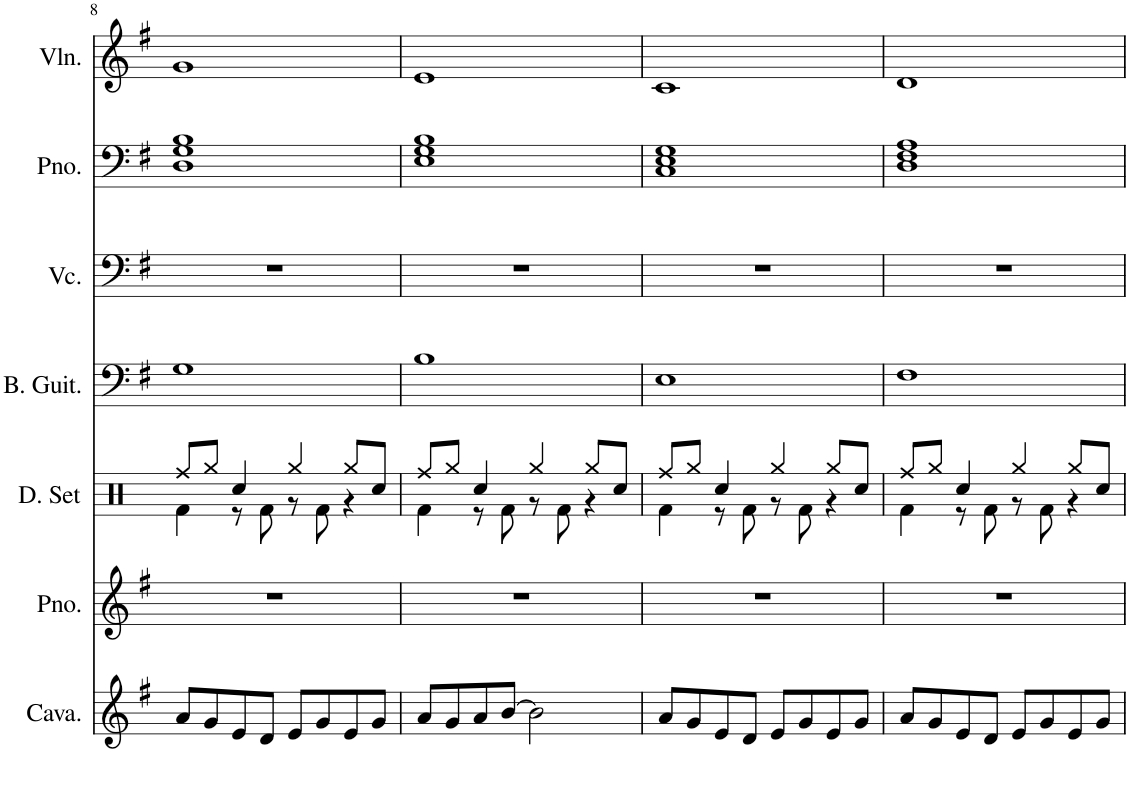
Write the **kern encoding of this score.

**kern	**kern	**kern	**kern	**kern	**kern	**kern
*part7	*part6	*part5	*part4	*part3	*part2	*part1
*staff7	*staff6	*staff5	*staff4	*staff3	*staff2	*staff1
*I"Cavaquinho, Dirty Jazz Guitar	*I"Piano, Acoustic Piano	*I"Drumset, Studio Drum Kit	*I"Bass Guitar, Pick Bass	*I"Violoncello, Cello	*I"Piano, Dig In	*I"Violin, Violin
*I'Cava.	*I'Pno.	*I'D. Set	*I'B. Guit.	*I'Vc.	*I'Pno.	*I'Vln.
!!LO:PB:g=z
*clefG2	*clefG2	*clefX	*clefF4	*clefF4	*clefF4	*clefG2
*	*	*	*Trd7c12	*	*	*
*k[f#]	*k[f#]	*k[]	*k[f#]	*k[f#]	*k[f#]	*k[f#]
*M4/4	*M4/4	*M4/4	*M4/4	*M4/4	*M4/4	*M4/4
=8	=8	=8	=8	=8	=8	=8
*	*	*^	*	*	*	*
8a/L	1r	8Rff/L	4Rf\	1G	1r	1D 1G 1B	1g
8g/	.	8Rgg/J	.	.	.	.	.
8e/	.	4Rcc/	8r	.	.	.	.
8d/J	.	.	8Rf\	.	.	.	.
8e/L	.	4Rgg/	8r	.	.	.	.
8g/	.	.	8Rf\	.	.	.	.
8e/	.	8Rgg/L	4r	.	.	.	.
8g/J	.	8Rcc/J	.	.	.	.	.
=9	=9	=9	=9	=9	=9	=9	=9
8a/L	1r	8Rff/L	4Rf\	1B	1r	1E 1G 1B	1e
8g/	.	8Rgg/J	.	.	.	.	.
8a/	.	4Rcc/	8r	.	.	.	.
[8b/J	.	.	8Rf\	.	.	.	.
2b\]	.	4Rgg/	8r	.	.	.	.
.	.	.	8Rf\	.	.	.	.
.	.	8Rgg/L	4r	.	.	.	.
.	.	8Rcc/J	.	.	.	.	.
=10	=10	=10	=10	=10	=10	=10	=10
8a/L	1r	8Rff/L	4Rf\	1E	1r	1C 1E 1G	1c
8g/	.	8Rgg/J	.	.	.	.	.
8e/	.	4Rcc/	8r	.	.	.	.
8d/J	.	.	8Rf\	.	.	.	.
8e/L	.	4Rgg/	8r	.	.	.	.
8g/	.	.	8Rf\	.	.	.	.
8e/	.	8Rgg/L	4r	.	.	.	.
8g/J	.	8Rcc/J	.	.	.	.	.
=11	=11	=11	=11	=11	=11	=11	=11
8a/L	1r	8Rff/L	4Rf\	1F#	1r	1D 1F# 1A	1d
8g/	.	8Rgg/J	.	.	.	.	.
8e/	.	4Rcc/	8r	.	.	.	.
8d/J	.	.	8Rf\	.	.	.	.
8e/L	.	4Rgg/	8r	.	.	.	.
8g/	.	.	8Rf\	.	.	.	.
8e/	.	8Rgg/L	4r	.	.	.	.
8g/J	.	8Rcc/J	.	.	.	.	.
*	*	*v	*v	*	*	*	*
=	=	=	=	=	=	=
*-	*-	*-	*-	*-	*-	*-
